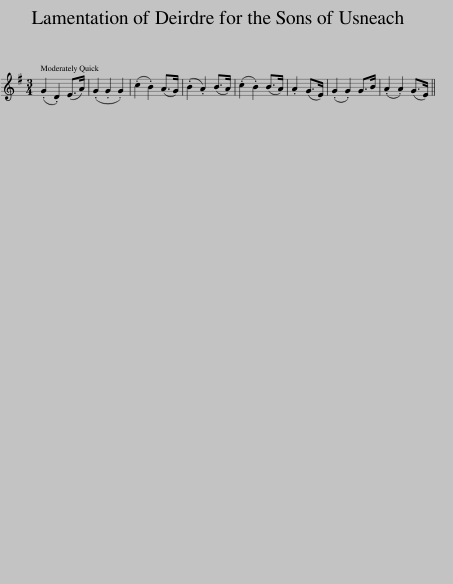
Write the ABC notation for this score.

X:1
L:1/8
M:3/4
I:linebreak $
K:G
V:1 treble
V:1
 (.G2 .D2) (E>A) | (.G2 .G2 .G2) | (.c2 .B2) (A>G) | (.B2 .A2) (B>A) | (.c2 .B2) (B>A) | %5
 .A2 (G>E) | (.G2 .G2) G>B | (.A2 .A2) (G>E) || %8
